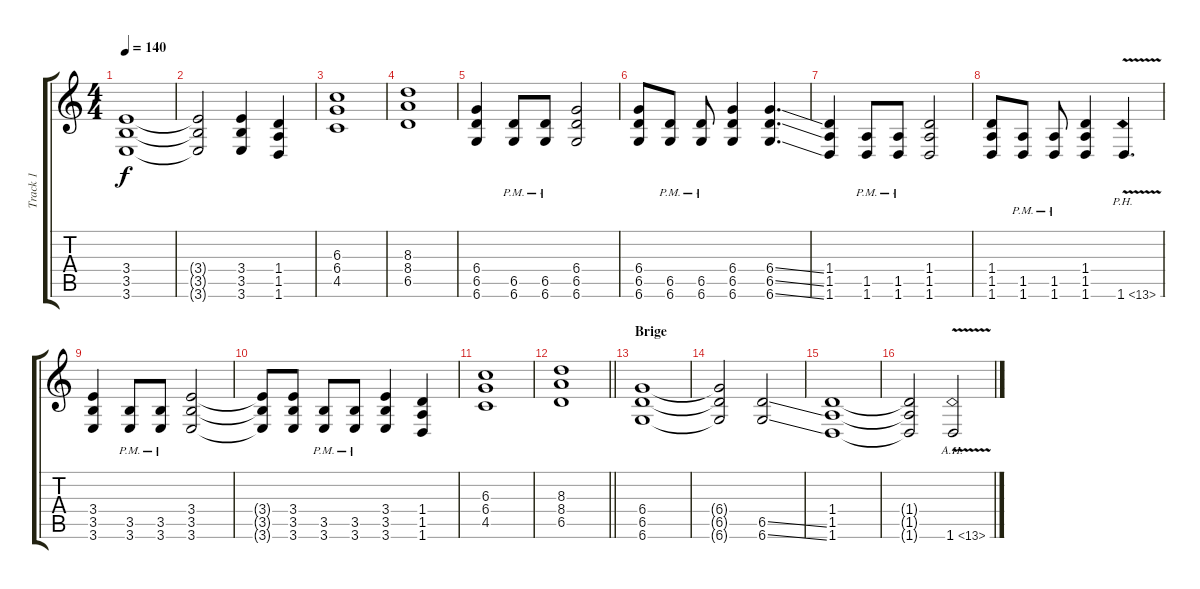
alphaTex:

\track ("Track 1" "Track 1") {instrument distortionguitar}
\staff {score tabs}
\tuning (Eb4 Bb3 Gb3 Db3 Ab2 Db2) {hide}
\ts (4 4)
\tempo 140
\clef g2
\ks c
(3.4 3.5 3.6).1{dy f} |
(3.4{t} 3.5{t} 3.6{t}).2 (3.4 3.5 3.6).4 (1.4 1.5 1.6).4 |
(6.3 6.4 4.5).1 |
(8.3 8.4 6.5).1 |
(6.4 6.5 6.6).4 (6.5{pm} 6.6{pm}).8 (6.5{pm} 6.6{pm}).8 (6.4 6.5 6.6).2 |
(6.4 6.5 6.6).8 (6.5{pm} 6.6{pm}).8 (6.5{pm} 6.6{pm}).8 (6.4 6.5 6.6).4 (6.4{ss} 6.5{ss} 6.6{ss}).4{d} |
(1.4 1.5 1.6).4 (1.5{pm} 1.6{pm}).8 (1.5{pm} 1.6{pm}).8 (1.4 1.5 1.6).2 |
(1.4 1.5 1.6).8 (1.5{pm} 1.6{pm}).8 (1.5{pm} 1.6{pm}).8 (1.4 1.5 1.6).4 1.6{ph 12 v}.4{d} |
(3.4 3.5 3.6).4 (3.5{pm} 3.6{pm}).8 (3.5{pm} 3.6{pm}).8 (3.4 3.5 3.6).2 |
(3.4{t} 3.5{t} 3.6{t}).8 (3.4 3.5 3.6).8 (3.5{pm} 3.6{pm}).8 (3.5{pm} 3.6{pm}).8 (3.4 3.5 3.6).4 (1.4 1.5 1.6).4 |
(6.3 6.4 4.5).1 |
\barLineRight lightlight
(8.3 8.4 6.5).1 |
\section ("" "Brige")
(6.4 6.5 6.6).1 |
(6.4{t} 6.5{t} 6.6{t}).2 (6.5{ss} 6.6{ss}).2 |
(1.4 1.5 1.6).1 |
(1.4{t} 1.5{t} 1.6{t}).2 1.6{ah 12 v}.2
